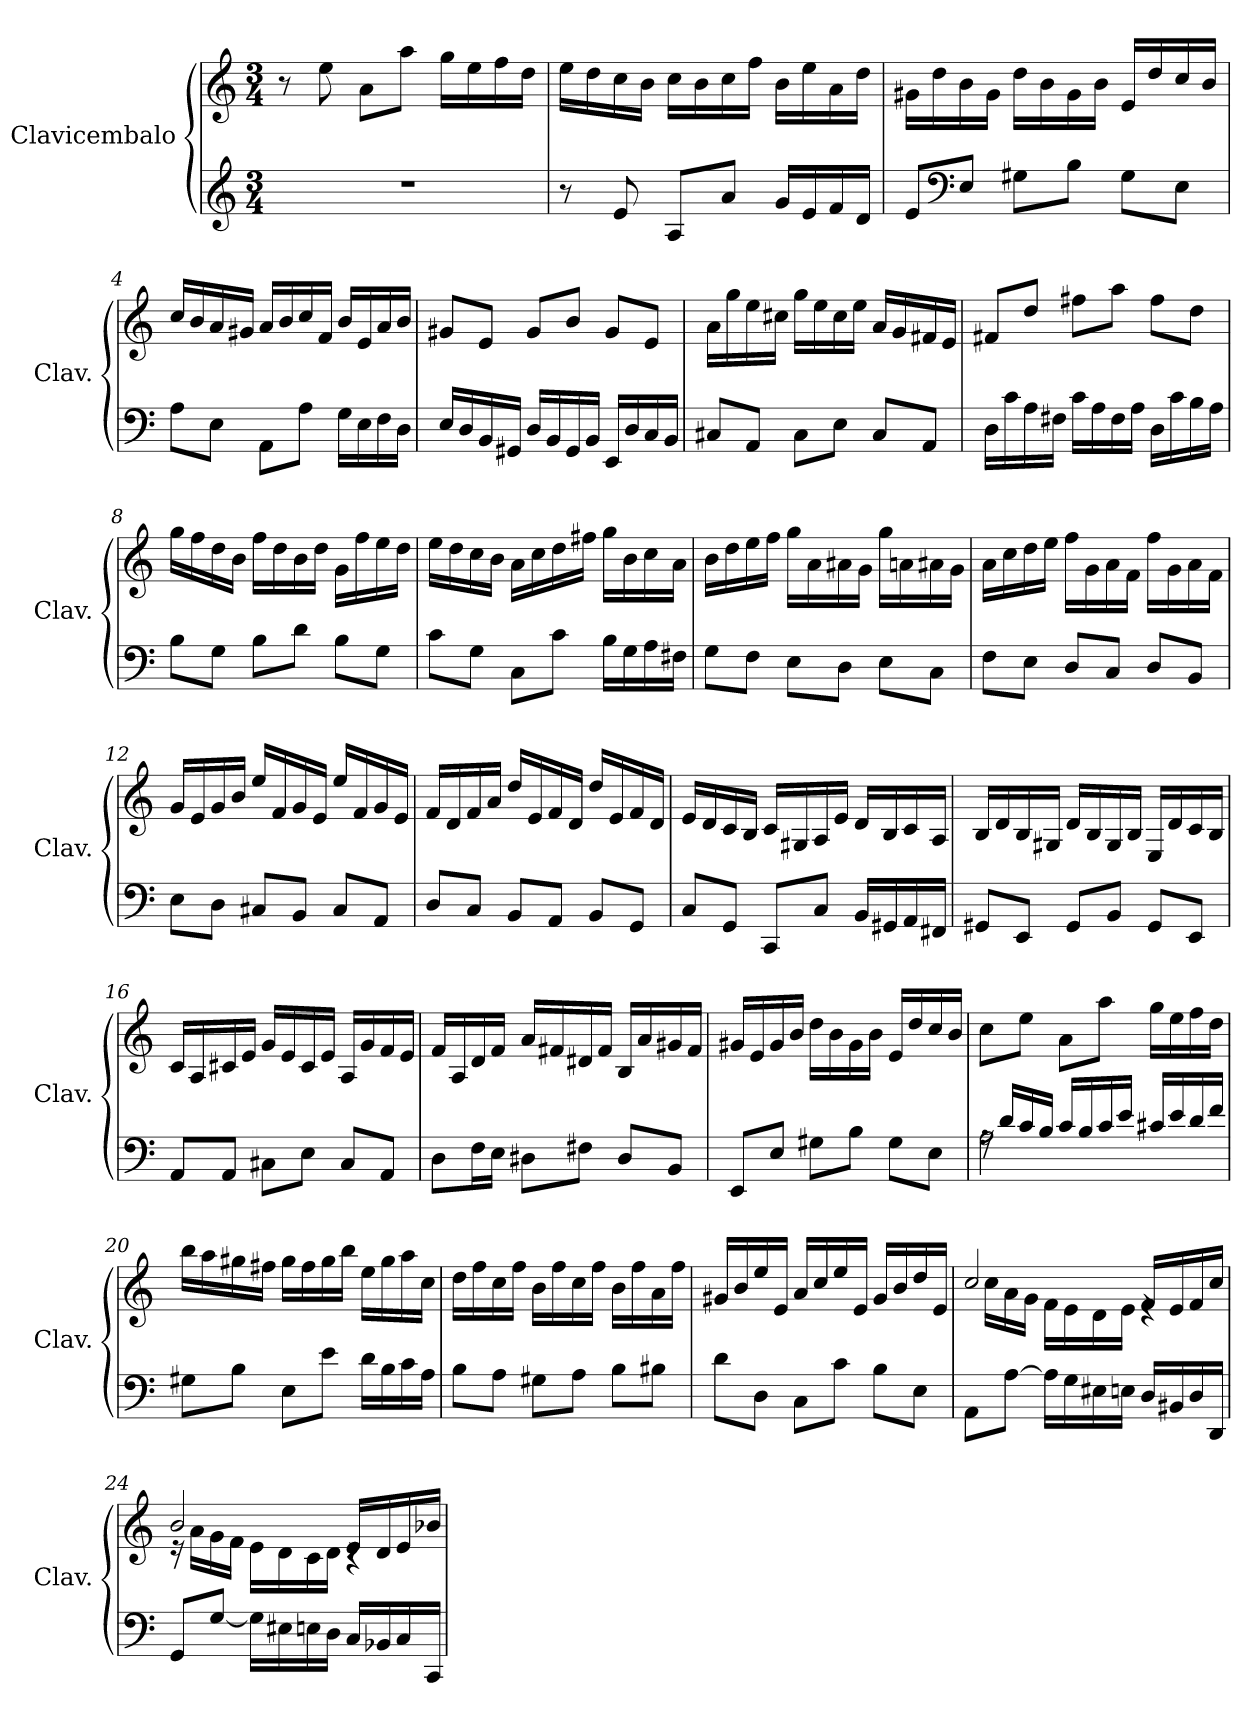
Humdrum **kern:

**kern	**kern
*part1	*part1
*staff2	*staff1
*I"Clavicembalo	*
*I'Clav.	*
*clefG2	*clefG2
*k[]	*k[]
*M3/4	*M3/4
*MM100	*MM100
=1	=1
2.r	8r
.	8ee\
.	8a\L
.	8aa\J
.	16gg\LL
.	16ee\
.	16ff\
.	16dd\JJ
=2	=2
8r	16ee\LL
.	16dd\
8e/	16cc\
.	16b\JJ
8A/L	16cc\LL
.	16b\
8a/J	16cc\
.	16ff\JJ
16g/LL	16b\LL
16e/	16ee\
16f/	16a\
16d/JJ	16dd\JJ
=3	=3
8e/L	16g#X\LL
.	16dd\
*clefF4	*
8E/J	16b\
.	16g#\JJ
8G#X\L	16dd\LL
.	16b\
8B\J	16g#\
.	16b\JJ
8G#\L	16e/LL
.	16dd/
8E\J	16cc/
.	16b/JJ
=4	=4
8A\L	16cc/LL
.	16b/
8E\J	16a/
.	16g#X/JJ
8AA\L	16a/LL
.	16b/
8A\J	16cc/
.	16f/JJ
16G\LL	16b/LL
16E\	16e/
16F\	16a/
16D\JJ	16b/JJ
!!LO:LB:g=z
=5	=5
16E/LL	8g#X/L
16D/	.
16BB/	8e/J
16GG#X/JJ	.
16D/LL	8g#/L
16BB/	.
16GG#/	8b/J
16BB/JJ	.
16EE/LL	8g#/L
16D/	.
16C/	8e/J
16BB/JJ	.
=6	=6
8C#X/L	16a\LL
.	16gg\
8AA/J	16ee\
.	16cc#X\JJ
8C#\L	16gg\LL
.	16ee\
8E\J	16cc#\
.	16ee\JJ
8C#/L	16a/LL
.	16g/
8AA/J	16f#X/
.	16e/JJ
=7	=7
16D\LL	8f#X/L
16c\	.
16A\	8dd/J
16F#X\JJ	.
16c\LL	8ff#X\L
16A\	.
16F#\	8aa\J
16A\JJ	.
16D\LL	8ff#\L
16c\	.
16B\	8dd\J
16A\JJ	.
=8	=8
8B\L	16gg\LL
.	16ff\
8G\J	16dd\
.	16b\JJ
8B\L	16ff\LL
.	16dd\
8d\J	16b\
.	16dd\JJ
8B\L	16g\LL
.	16ff\
8G\J	16ee\
.	16dd\JJ
!!LO:LB:g=z
=9	=9
8c\L	16ee\LL
.	16dd\
8G\J	16cc\
.	16b\JJ
8C\L	16a\LL
.	16cc\
8c\J	16dd\
.	16ff#X\JJ
16B\LL	16gg\LL
16G\	16b\
16A\	16cc\
16F#X\JJ	16a\JJ
=10	=10
8G\L	16b\LL
.	16dd\
8F\J	16ee\
.	16ff\JJ
8E\L	16gg\LL
.	16a\
8D\J	16a#X\
.	16g\JJ
8E\L	16gg\LL
.	16an\
8C\J	16a#X\
.	16g\JJ
=11	=11
8F\L	16a\LL
.	16cc\
8E\J	16dd\
.	16ee\JJ
8D/L	16ff\LL
.	16g\
8C/J	16a\
.	16f\JJ
8D/L	16ff\LL
.	16g\
8BB/J	16a\
.	16f\JJ
=12	=12
8E\L	16g/LL
.	16e/
8D\J	16g/
.	16b/JJ
8C#X/L	16ee/LL
.	16f/
8BB/J	16g/
.	16e/JJ
8C#/L	16ee/LL
.	16f/
8AA/J	16g/
.	16e/JJ
!!LO:LB:g=z
=13	=13
8D/L	16f/LL
.	16d/
8C/J	16f/
.	16a/JJ
8BB/L	16dd/LL
.	16e/
8AA/J	16f/
.	16d/JJ
8BB/L	16dd/LL
.	16e/
8GG/J	16f/
.	16d/JJ
=14	=14
8C/L	16e/LL
.	16d/
8GG/J	16c/
.	16B/JJ
8CC/L	16c/LL
.	16G#X/
8C/J	16A/
.	16e/JJ
16BB/LL	16d/LL
16GG#X/	16B/
16AA/	16c/
16FF#X/JJ	16A/JJ
=15	=15
8GG#X/L	16B/LL
.	16d/
8EE/J	16B/
.	16G#X/JJ
8GG#/L	16d/LL
.	16B/
8BB/J	16G#/
.	16B/JJ
8GG#/L	16E/LL
.	16d/
8EE/J	16c/
.	16B/JJ
!!LO:LB:g=z
=16	=16
8AA/L	16c/LL
.	16A/
8AA/J	16c#X/
.	16e/JJ
8C#X\L	16g/LL
.	16e/
8E\J	16c#/
.	16e/JJ
8C#/L	16A/LL
.	16g/
8AA/J	16f/
.	16e/JJ
=17	=17
8D\L	16f/LL
.	16A/
16F\L	16d/
16E\JJ	16f/JJ
8D#X\L	16a/LL
.	16f#X/
8F#X\J	16d#X/
.	16f#/JJ
8D#/L	16B/LL
.	16a/
8BB/J	16g#X/
.	16f#/JJ
=18	=18
8EE/L	16g#X/LL
.	16e/
8E/J	16g#/
.	16b/JJ
8G#X\L	16dd\LL
.	16b\
8B\J	16g#\
.	16b\JJ
8G#\L	16e/LL
.	16dd/
8E\J	16cc/
.	16b/JJ
!!LO:LB:g=z
=19	=19
*^	*
16rA	2A\	8cc\L
16d/LL	.	.
16c/	.	8ee\J
16B/JJ	.	.
16c/LL	.	8a\L
16B/	.	.
16c/	.	8aa\J
16e/JJ	.	.
16c#X/LL	4ryy	16gg\LL
16e/	.	16ee\
16d/	.	16ff\
16f/JJ	.	16dd\JJ
*v	*v	*
=20	=20
8G#X\L	16bb\LL
.	16aa\
8B\J	16gg#X\
.	16ff#X\JJ
8E\L	16gg#\LL
.	16ff#\
8e\J	16gg#\
.	16bb\JJ
16d\LL	16ee\LL
16B\	16gg#\
16c\	16aa\
16A\JJ	16cc\JJ
=21	=21
8B\L	16dd\LL
.	16ff\
8A\J	16cc\
.	16ff\JJ
8G#X\L	16b\LL
.	16ff\
8A\J	16cc\
.	16ff\JJ
8B\L	16b\LL
.	16ff\
8B#X\J	16a\
.	16ff\JJ
!!LO:PB:g=z
=22	=22
8d\L	16g#X/LL
.	16b/
8D\J	16ee/
.	16e/JJ
8C\L	16a/LL
.	16cc/
8c\J	16ee/
.	16e/JJ
8B\L	16g#/LL
.	16b/
8E\J	16dd/
.	16e/JJ
=23	=23
*	*^
8AA\L	2cc/	16ryy
.	.	16cc\LL
[8A\J	.	16a\
.	.	16g\JJ
16A\LL]	.	16f\LL
16G\	.	16e\
16E#X\	.	16d\
16En\JJ	.	16e\JJ
16D/LL	16f/LL	4re
16BB#X/	16e/	.
16D/	16f/	.
16DD/JJ	16cc/JJ	.
=24	=24	=24
8GG/L	2b/	16r
.	.	16a\LL
[8G/J	.	16g\
.	.	16f\JJ
16G\LL]	.	16e\LL
16E#X\	.	16d\
16En\	.	16c\
16D\JJ	.	16d\JJ
16C/LL	16e/LL	4rc
16BB-X/	16d/	.
16C/	16e/	.
16CC/JJ	16b-X/JJ	.
*	*v	*v
=	=
*-	*-
